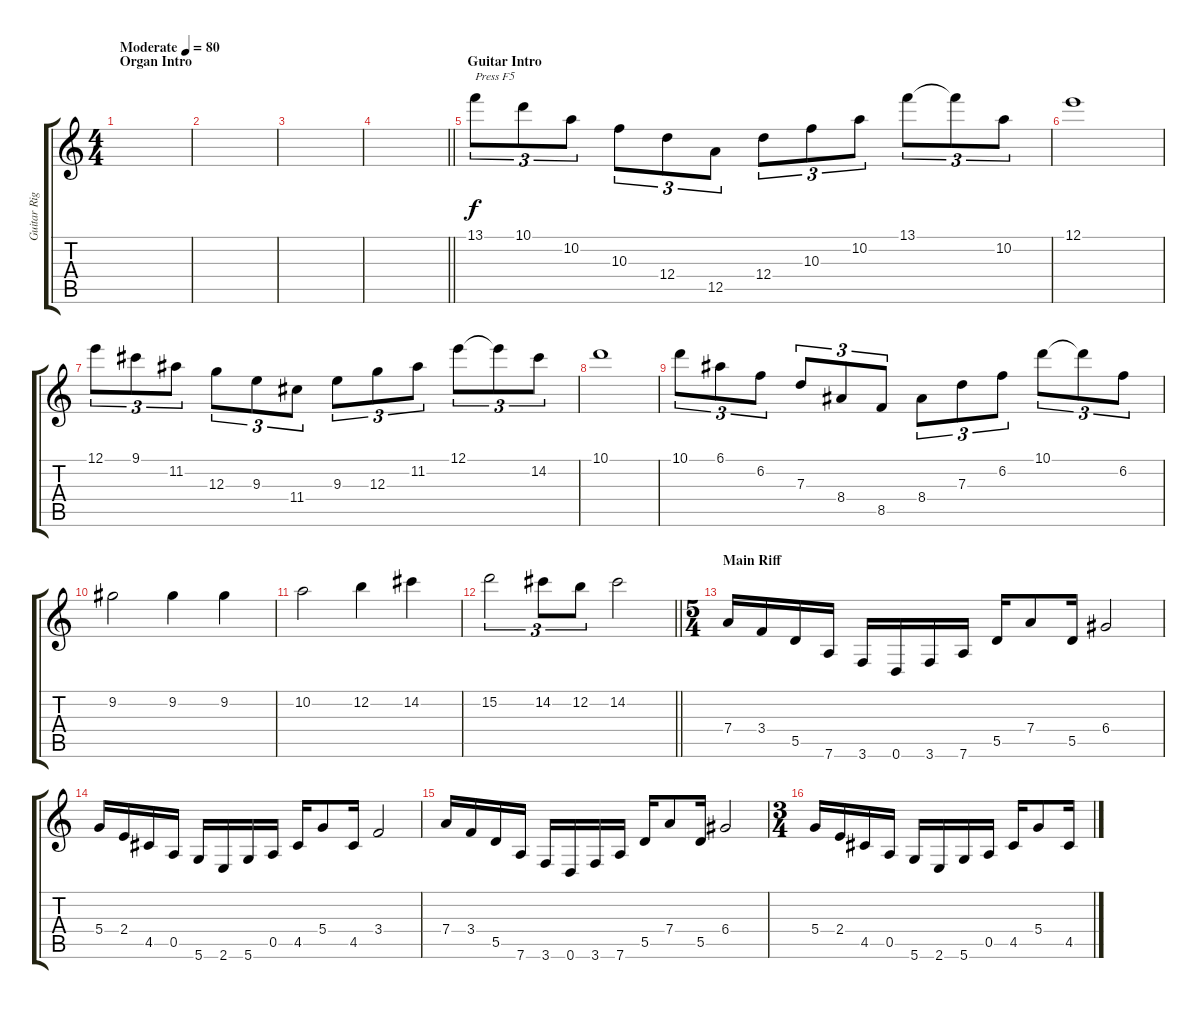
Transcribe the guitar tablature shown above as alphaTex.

\track ("Guitar Right" "Guitar Rig") {instrument distortionguitar}
\staff {score tabs}
\tuning (E4 B3 G3 D3 A2 D2) {hide}
\ts (4 4)
\section ("" "Organ Intro")
\tempo (80 "Moderate")
\clef g2
\ks c
|
|
|
\barLineRight lightlight
|
\section ("" "Guitar Intro")
13.1.8{tu (3 2) txt "Press F5" volume 13} 10.1.8{tu (3 2)} 10.2.8{tu (3 2)} 10.3.8{tu (3 2)} 12.4.8{tu (3 2)} 12.5.8{tu (3 2)} 12.4.8{tu (3 2)} 10.3.8{tu (3 2)} 10.2.8{tu (3 2)} 13.1.8{tu (3 2)} 13.1{t}.8{tu (3 2)} 10.2.8{tu (3 2)} |
12.1.1 |
12.1.8{tu (3 2)} 9.1.8{tu (3 2)} 11.2.8{tu (3 2)} 12.3.8{tu (3 2)} 9.3.8{tu (3 2)} 11.4.8{tu (3 2)} 9.3.8{tu (3 2)} 12.3.8{tu (3 2)} 11.2.8{tu (3 2)} 12.1.8{tu (3 2)} 12.1{t}.8{tu (3 2)} 14.2.8{tu (3 2)} |
10.1.1 |
10.1.8{tu (3 2)} 6.1.8{tu (3 2)} 6.2.8{tu (3 2)} 7.3.8{tu (3 2)} 8.4.8{tu (3 2)} 8.5.8{tu (3 2)} 8.4.8{tu (3 2)} 7.3.8{tu (3 2)} 6.2.8{tu (3 2)} 10.1.8{tu (3 2)} 10.1{t}.8{tu (3 2)} 6.2.8{tu (3 2)} |
9.2.2 9.2.4 9.2.4 |
10.2.2 12.2.4 14.2.4 |
\barLineRight lightlight
15.2.2{tu (3 2)} 14.2.8{tu (3 2)} 12.2.8{tu (3 2)} 14.2.2 |
\ts (5 4)
\section ("" "Main Riff")
7.4.16 3.4.16 5.5.16 7.6.16 3.6.16 0.6.16 3.6.16 7.6.16 5.5.16 7.4.8 5.5.16 6.4.2 |
5.4.16 2.4.16 4.5.16 0.5.16 5.6.16 2.6.16 5.6.16 0.5.16 4.5.16 5.4.8 4.5.16 3.4.2 |
7.4.16 3.4.16 5.5.16 7.6.16 3.6.16 0.6.16 3.6.16 7.6.16 5.5.16 7.4.8 5.5.16 6.4.2 |
\ts (3 4)
5.4.16 2.4.16 4.5.16 0.5.16 5.6.16 2.6.16 5.6.16 0.5.16 4.5.16 5.4.8 4.5.16
